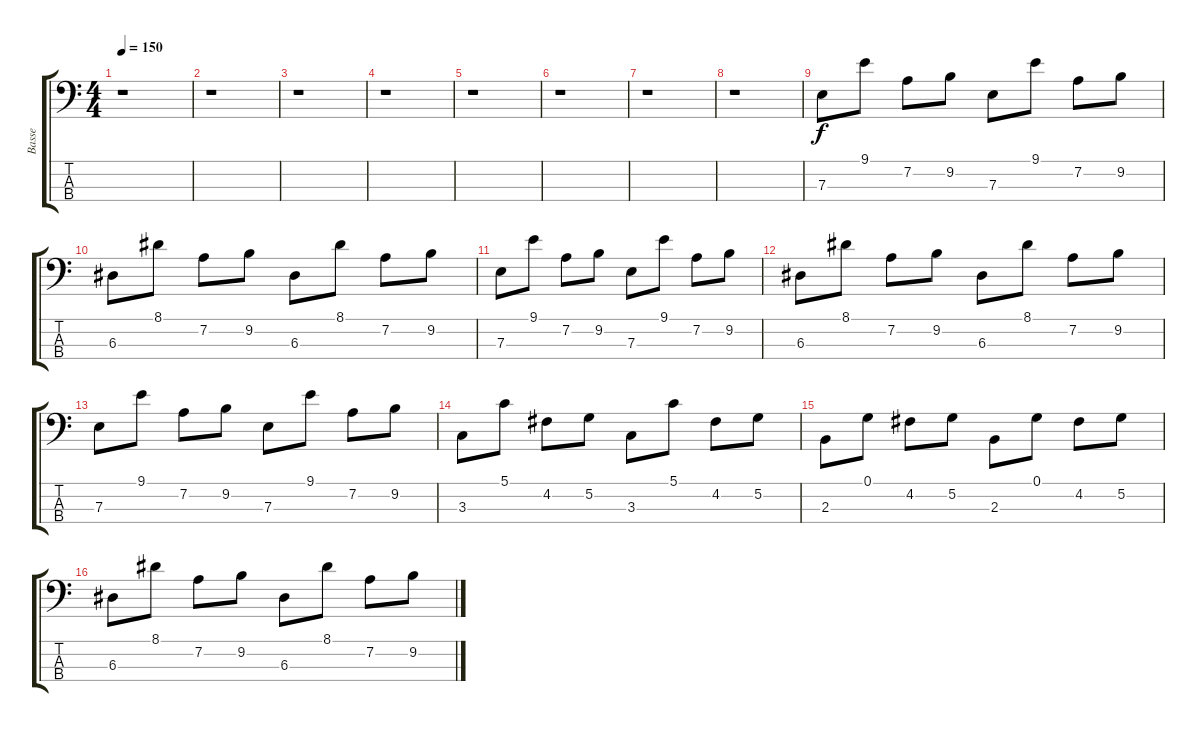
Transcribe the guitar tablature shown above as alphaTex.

\track ("Basse" "Basse") {instrument electricbassfinger}
\staff {score tabs}
\tuning (G2 D2 A1 D1) {hide}
\ts (4 4)
\tempo 150
\clef f4
\ks c
r.1{dy f instrument electricbassfinger} |
r.1 |
r.1 |
r.1 |
r.1 |
r.1 |
r.1 |
r.1 |
7.3.8 9.1.8 7.2.8 9.2.8 7.3.8 9.1.8 7.2.8 9.2.8 |
6.3.8 8.1.8 7.2.8 9.2.8 6.3.8 8.1.8 7.2.8 9.2.8 |
7.3.8 9.1.8 7.2.8 9.2.8 7.3.8 9.1.8 7.2.8 9.2.8 |
6.3.8 8.1.8 7.2.8 9.2.8 6.3.8 8.1.8 7.2.8 9.2.8 |
7.3.8 9.1.8 7.2.8 9.2.8 7.3.8 9.1.8 7.2.8 9.2.8 |
3.3.8 5.1.8 4.2.8 5.2.8 3.3.8 5.1.8 4.2.8 5.2.8 |
2.3.8 0.1.8 4.2.8 5.2.8 2.3.8 0.1.8 4.2.8 5.2.8 |
6.3.8 8.1.8 7.2.8 9.2.8 6.3.8 8.1.8 7.2.8 9.2.8
